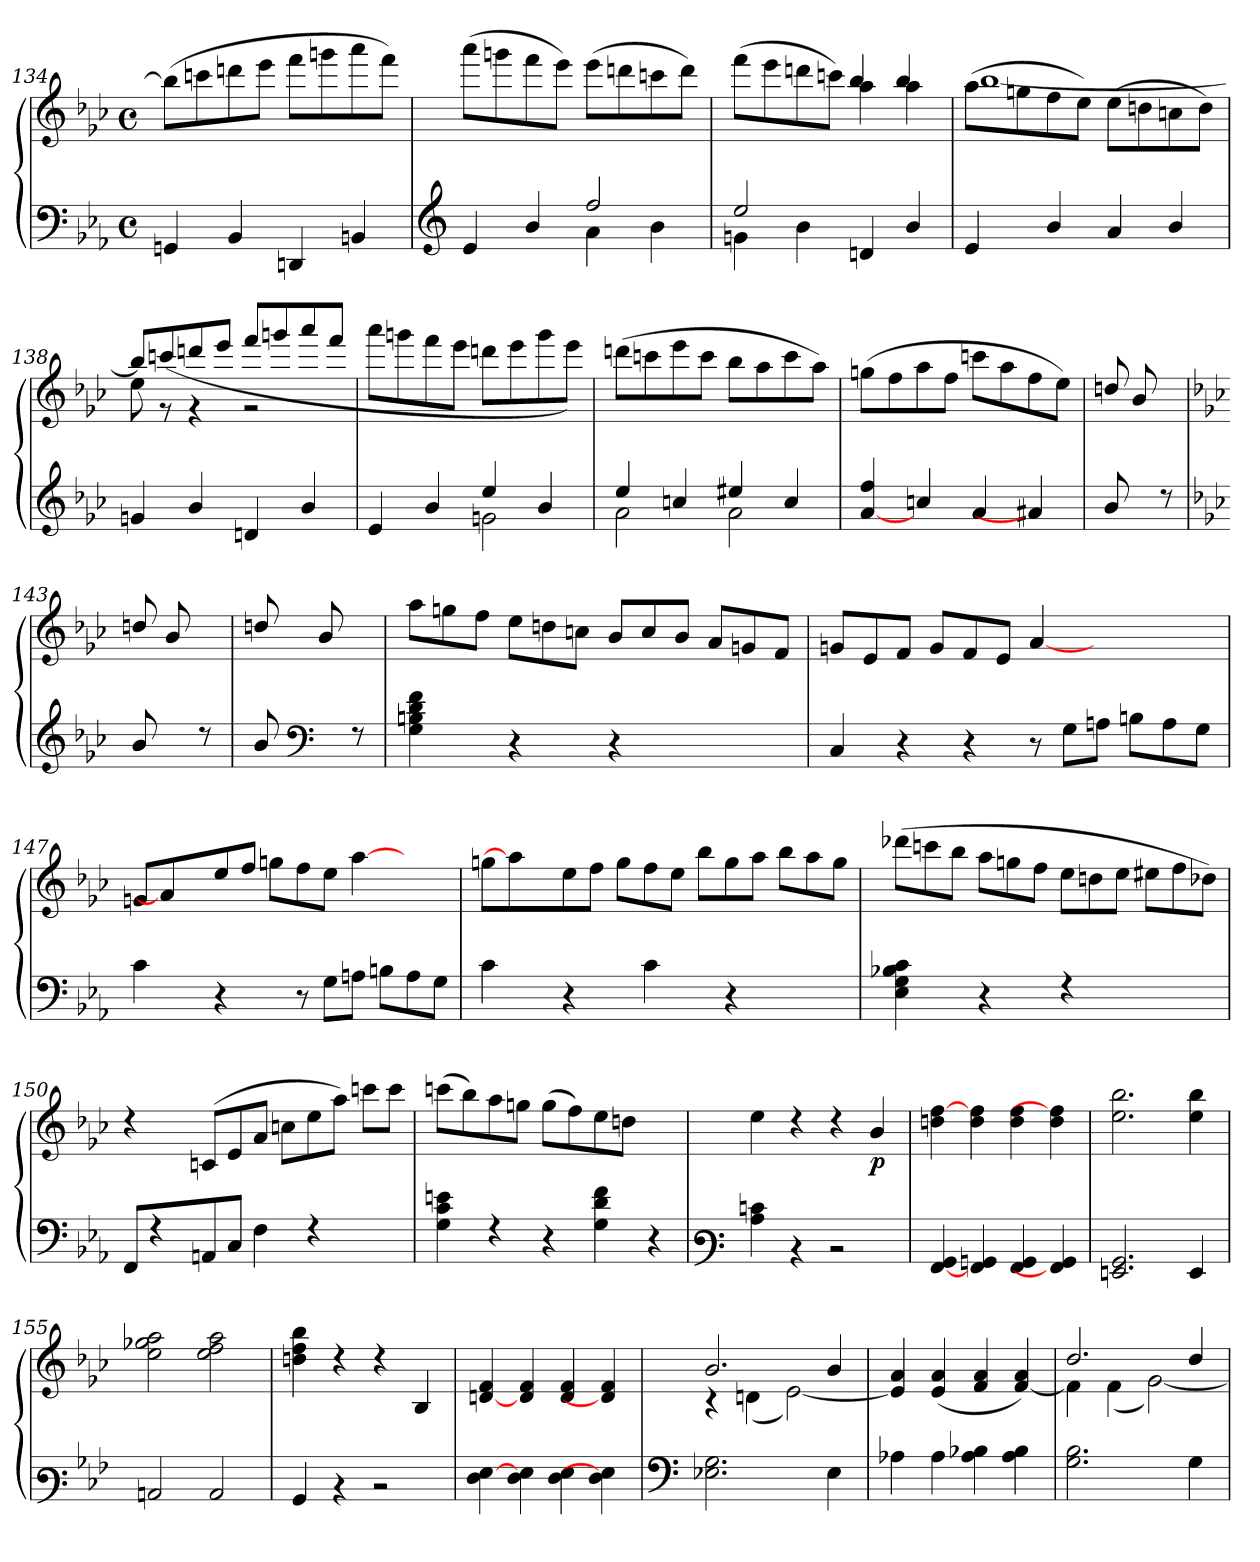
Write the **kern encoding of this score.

**kern	**kern	**dynam
*part1	*part1	*part1
*staff2	*staff1	*staff1/2
*clefF4	*clefG3	*
*k[b-e-a-]	*k[b-e-a-]	*
*M4/4	*M4/4	*
*met(c)	*met(c)	*
=134	=134	=134
4GGn/	(>8gg\L]	.
.	8aan\	.
4BB-/	8bbn\	.
.	8ccc\J	.
4DDn/	8ddd\L	.
.	8eeen\	.
4BB/	8fff\	.
.	8ddd\J)	.
!!LO:LB:g=z
=135	=135	=135
*clefG3	*	*
*^	*	*
4c/	2ryy	(>8fff\L	.
.	.	8eeen\	.
4g/	.	8ddd\	.
.	.	8ccc\J)	.
2dd/	4f\	(>8ccc\L	.
.	.	8bbn\	.
.	4g\	8aan\	.
.	.	8bb\J)	.
=136	=136	=136	=136
*	*	*^	*
2cc/	4en\	(>8ddd\L	2ryy	.
.	.	8ccc\	.	.
.	4g\	8bbn\	.	.
.	.	8aan\J)	.	.
4Bn/	2ryy	4ff\	4gg/	.
4g/	.	4ff\	4gg/	.
*v	*v	*	*	*
=137	=137	=137	=137
4c/	(<8ff\L	[>1gg	.
.	8een\	.	.
4g/	8dd\	.	.
.	8cc\J)	.	.
4f/	(<8cc\L	.	.
.	8bn\	.	.
4g/	8an\	.	.
.	8b\J)	.	.
=138	=138	=138	=138
4en/	8cc\	8gg/L]	.
.	8re	(>8aan/	.
4g/	4re	8bbn/	.
.	.	8ccc/J	.
4Bn/	2re	8ddd/L	.
.	.	8eeen/	.
4g/	.	8fff/	.
.	.	8ddd/J	.
*	*v	*v	*
!!LO:LB:g=z
=139	=139	=139
*^	*	*
4c/	2ryy	8fff\L	.
.	.	8eeen\	.
4g/	.	8ddd\	.
.	.	8ccc\J	.
4cc/	2en\	8bbn\L	.
.	.	8ccc\	.
4g/	.	8eee\	.
.	.	8ccc\J)	.
=140	=140	=140	=140
4cc/	2f\	(>8bbn\L	.
.	.	8aan\	.
4an/	.	8ccc\	.
.	.	8aa\J	.
4cc#X/	2f\	8gg\L	.
.	.	8ff\	.
4a/	.	8aa\	.
.	.	8ff\J)	.
*v	*v	*	*
=141	=141	=141
[<4f/ 4dd/	(>8een\L	.
.	8dd\	.
4an/	8ff\	.
.	8dd\J	.
4f/	8aan\L	.
.	8ff\	.
4f#X/]	8dd\	.
.	8cc\J)	.
=142	=142	=142
*^	*	*
8g/	4ryy	8bn/L	.
4ryy	.	8g/	.
.	8rb	8ryy	.
!!LO:PB:g=z
=143	=143	=143	=143
*k[b-e-a-]	*	*k[b-e-a-]	*
4ryy	8g/	8bn/L	.
.	4ryy	8g/	.
8rb	.	8ryy	.
=144	=144	=144	=144
4ryy	8g/	8bn/L	.
*clefF4	*	*	*
.	4ryy	8g/	.
8rF	.	8ryy	.
*v	*v	*	*
=145	=145	=145
4G\ 4Bn\ 4d\ 4f\	8ff\L	.
.	8een\	.
8ryy	8dd\J	.
4r	8cc\L	.
.	8bn\	.
8ryy	8an\J	.
4r	8g/L	.
.	8a/	.
2ryy	8g/J	.
.	8f/L	.
.	8en/	.
.	8d/J	.
!!LO:LB:g=z
=146	=146	=146
4C/	8en/L	.
.	8c/	.
4r	8d/J	.
.	8e/L	.
4r	8d/	.
.	8c/J	.
8r	[4f/	.
8G\L	.	.
8An\J	2ryy	.
8Bn\L	.	.
8A\	.	.
8G\J	.	.
=147	=147	=147
4c\	8en/L	.
.	4f/]	.
8ryy	.	.
4r	8cc/	.
.	8dd/J	.
8ryy	8een\L	.
8r	8dd\	.
8G\L	8cc\J	.
8An\J	[4ff\	.
8Bn\L	.	.
8A\	4ryy	.
8G\J	.	.
=148	=148	=148
4c\	8een\L	.
.	4ff\]	.
8ryy	.	.
4r	8cc\	.
.	8dd\J	.
8ryy	8ee\L	.
4c\	8dd\	.
.	8cc\J	.
8ryy	8gg\L	.
4r	8ee\	.
.	8ff\J	.
4.ryy	8gg\L	.
.	8ff\	.
.	8ee\J	.
!!LO:LB:g=z
=149	=149	=149
4E-\ 4G\ 4B-X\ 4c\	(>8bb-X\L	.
.	8aan\	.
8ryy	8gg\J	.
4r	8ff\L	.
.	8een\	.
8ryy	8dd\J	.
4rE	8cc\L	.
.	8bn\	.
2ryy	8cc\J	.
.	8cc#X\L	.
.	8dd\	.
.	8b-X\J)	.
=150	=150	=150
8FF/L	4rb	.
4rE	.	.
.	8ryy	.
8AAn/	(>8An/L	.
8C/J	8c/	.
4F\	8f/J	.
.	8an\L	.
4rE	8cc\	.
.	8ff\J)	.
4ryy	8aan\L	.
.	8aa\J	.
=151	=151	=151
4G\ 4c\ 4en\	(>8aan\L	.
.	8gg\)	.
4rE	8ff\	.
.	8een\J	.
4r	(>8ee\L	.
.	8dd\)	.
4G\ 4d\ 4f\	8cc\	.
.	8bn\J	.
4r	4ryy	.
!!LO:LB:g=z
=152	=152	=152
*clefF3	*	*
4c\ 4en\	4cc\	.
4rD	4rb	.
2rE	4rb	.
!	!	!LO:DY:b
.	4g/	p
=153	=153	=153
[<4AA-/ 4BB-/	4bn\ [>4dd\	.
4AA-/ 4BB/	4b\ 4dd\	.
4AA-/ 4BB/	4b\ 4dd\	.
4AA-/] 4BB/	4b\ 4dd\]	.
=154	=154	=154
2.GGn/ 2.BB-/	2.cc\ 2.gg\	.
4GG/	4cc\ 4gg\	.
=155	=155	=155
2Cn/	2cc\ 2ee-X\ 2ff\	.
2C/	2cc\ 2dd\ 2ff\	.
=156	=156	=156
4BB-/	4bn\ 4dd\ 4gg\	.
4rD	4rb	.
2rE	4rb	.
.	4G/	.
=157	=157	=157
4F\ [>4G\	[<4Bn/ 4d/	.
4F\ 4G\	4B/ 4d/	.
4F\ 4G\	4B/ 4d/	.
4F\ 4G\]	4B/] 4d/	.
!!LO:LB:g=z
=158	=158	=158
*clefF4	*	*
*	*^	*
2.E-X\ 2.G\	2.g/	4rA	.
.	.	(<4Bn\	.
.	.	[<2c\)	.
4E-\	4g/	.	.
*	*v	*v	*
=159	=159	=159
4A-X\	4c/] 4f/	.
4A-\	(<4c/ 4f/	.
4A-\ 4B-X\	4d/ 4f/	.
4A-\ 4B-\	[<4d/ 4f/)	.
=160	=160	=160
*	*^	*
2.G\ 2.B-\	2.b-/	4d\]	.
.	.	(<4d\	.
.	.	[<2e-\)	.
4G\	4b-/	.	.
*	*v	*v	*
=	=	=
*-	*-	*-
